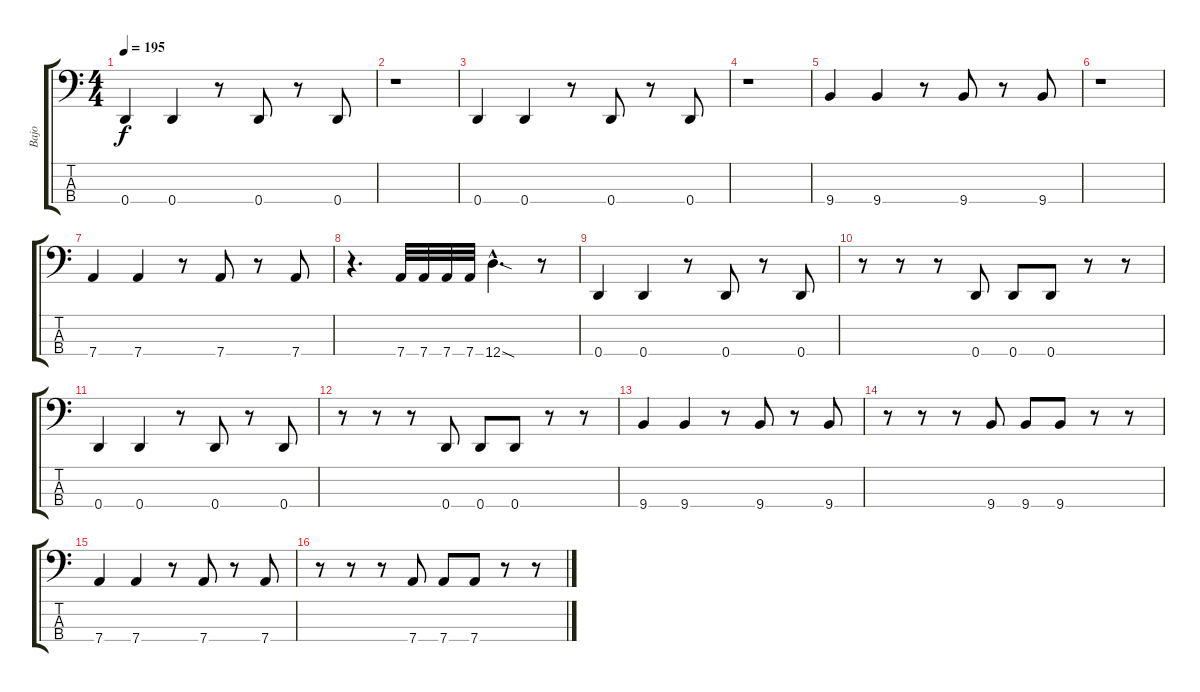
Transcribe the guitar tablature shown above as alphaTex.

\track ("Bajo" "Bajo") {instrument electricbasspick}
\staff {score tabs}
\tuning (G2 D2 A1 D1) {hide}
\ts (4 4)
\tempo 195
\clef f4
\ks c
0.4.4{dy f} 0.4.4 r.8 0.4.8 r.8 0.4.8 |
r.1 |
0.4.4 0.4.4 r.8 0.4.8 r.8 0.4.8 |
r.1 |
9.4.4 9.4.4 r.8 9.4.8 r.8 9.4.8 |
r.1 |
7.4.4 7.4.4 r.8 7.4.8 r.8 7.4.8 |
r.4{d} 7.4.32 7.4.32 7.4.32 7.4.32 12.4{sod hac}.4{d} r.8 |
0.4.4 0.4.4 r.8 0.4.8 r.8 0.4.8 |
r.8 r.8 r.8 0.4.8 0.4.8 0.4.8 r.8 r.8 |
0.4.4 0.4.4 r.8 0.4.8 r.8 0.4.8 |
r.8 r.8 r.8 0.4.8 0.4.8 0.4.8 r.8 r.8 |
9.4.4 9.4.4 r.8 9.4.8 r.8 9.4.8 |
r.8 r.8 r.8 9.4.8 9.4.8 9.4.8 r.8 r.8 |
7.4.4 7.4.4 r.8 7.4.8 r.8 7.4.8 |
r.8 r.8 r.8 7.4.8 7.4.8 7.4.8 r.8 r.8
